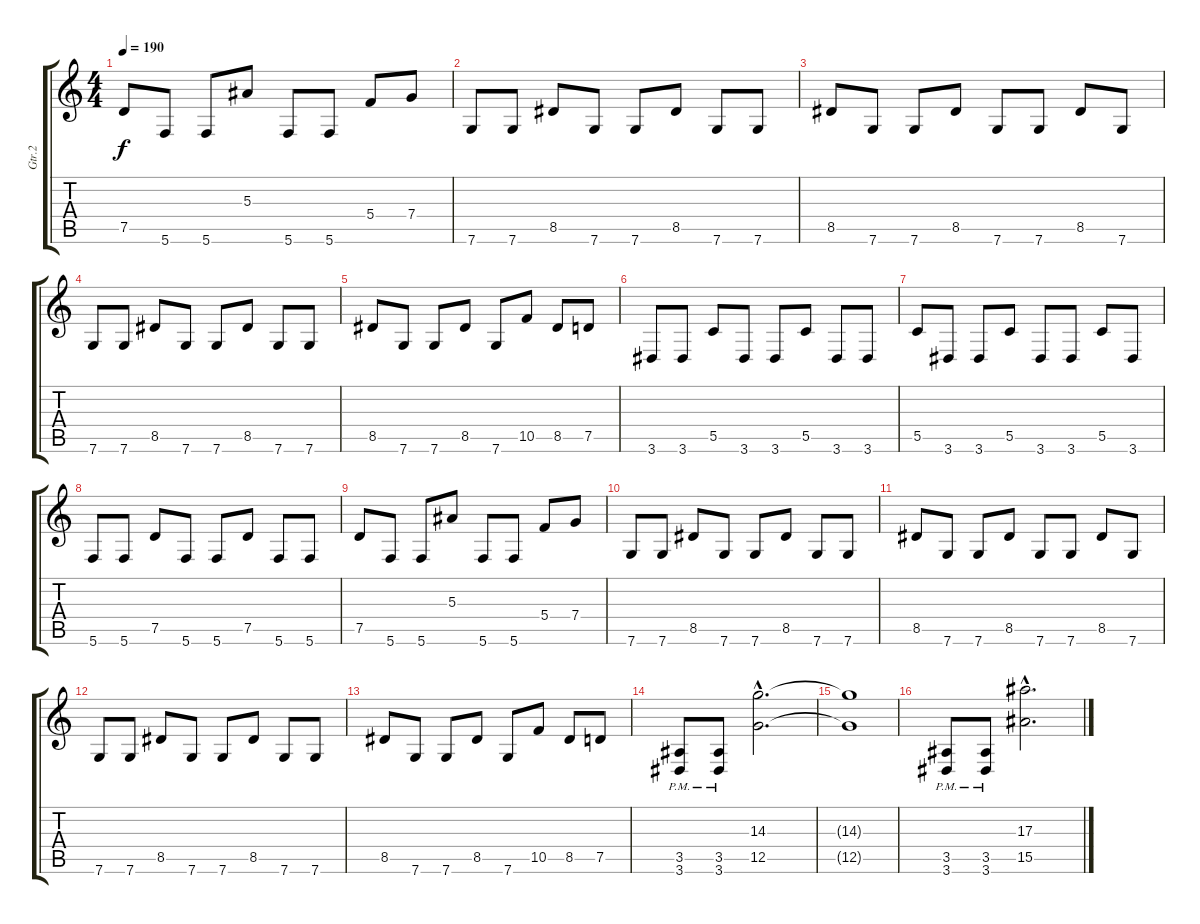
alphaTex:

\track ("Gtr.2" "Gtr.2") {instrument distortionguitar}
\staff {score tabs}
\tuning (D4 A3 F3 C3 G2 C2) {hide}
\ts (4 4)
\tempo 190
\clef g2
\ks c
7.5.8{dy f} 5.6.8 5.6.8 5.3.8 5.6.8 5.6.8 5.4.8 7.4.8 |
7.6.8 7.6.8 8.5.8 7.6.8 7.6.8 8.5.8 7.6.8 7.6.8 |
8.5.8 7.6.8 7.6.8 8.5.8 7.6.8 7.6.8 8.5.8 7.6.8 |
7.6.8 7.6.8 8.5.8 7.6.8 7.6.8 8.5.8 7.6.8 7.6.8 |
8.5.8 7.6.8 7.6.8 8.5.8 7.6.8 10.5.8 8.5.8 7.5.8 |
3.6.8 3.6.8 5.5.8 3.6.8 3.6.8 5.5.8 3.6.8 3.6.8 |
5.5.8 3.6.8 3.6.8 5.5.8 3.6.8 3.6.8 5.5.8 3.6.8 |
5.6.8 5.6.8 7.5.8 5.6.8 5.6.8 7.5.8 5.6.8 5.6.8 |
7.5.8 5.6.8 5.6.8 5.3.8 5.6.8 5.6.8 5.4.8 7.4.8 |
7.6.8 7.6.8 8.5.8 7.6.8 7.6.8 8.5.8 7.6.8 7.6.8 |
8.5.8 7.6.8 7.6.8 8.5.8 7.6.8 7.6.8 8.5.8 7.6.8 |
7.6.8 7.6.8 8.5.8 7.6.8 7.6.8 8.5.8 7.6.8 7.6.8 |
8.5.8 7.6.8 7.6.8 8.5.8 7.6.8 10.5.8 8.5.8 7.5.8 |
(3.5{pm} 3.6).8 (3.5{pm} 3.6).8 (14.3{hac} 12.5{hac}).2{d} |
(14.3{t} 12.5{t}).1 |
(3.5{pm} 3.6).8 (3.5{pm} 3.6).8 (17.3{hac} 15.5{hac}).2{d}
